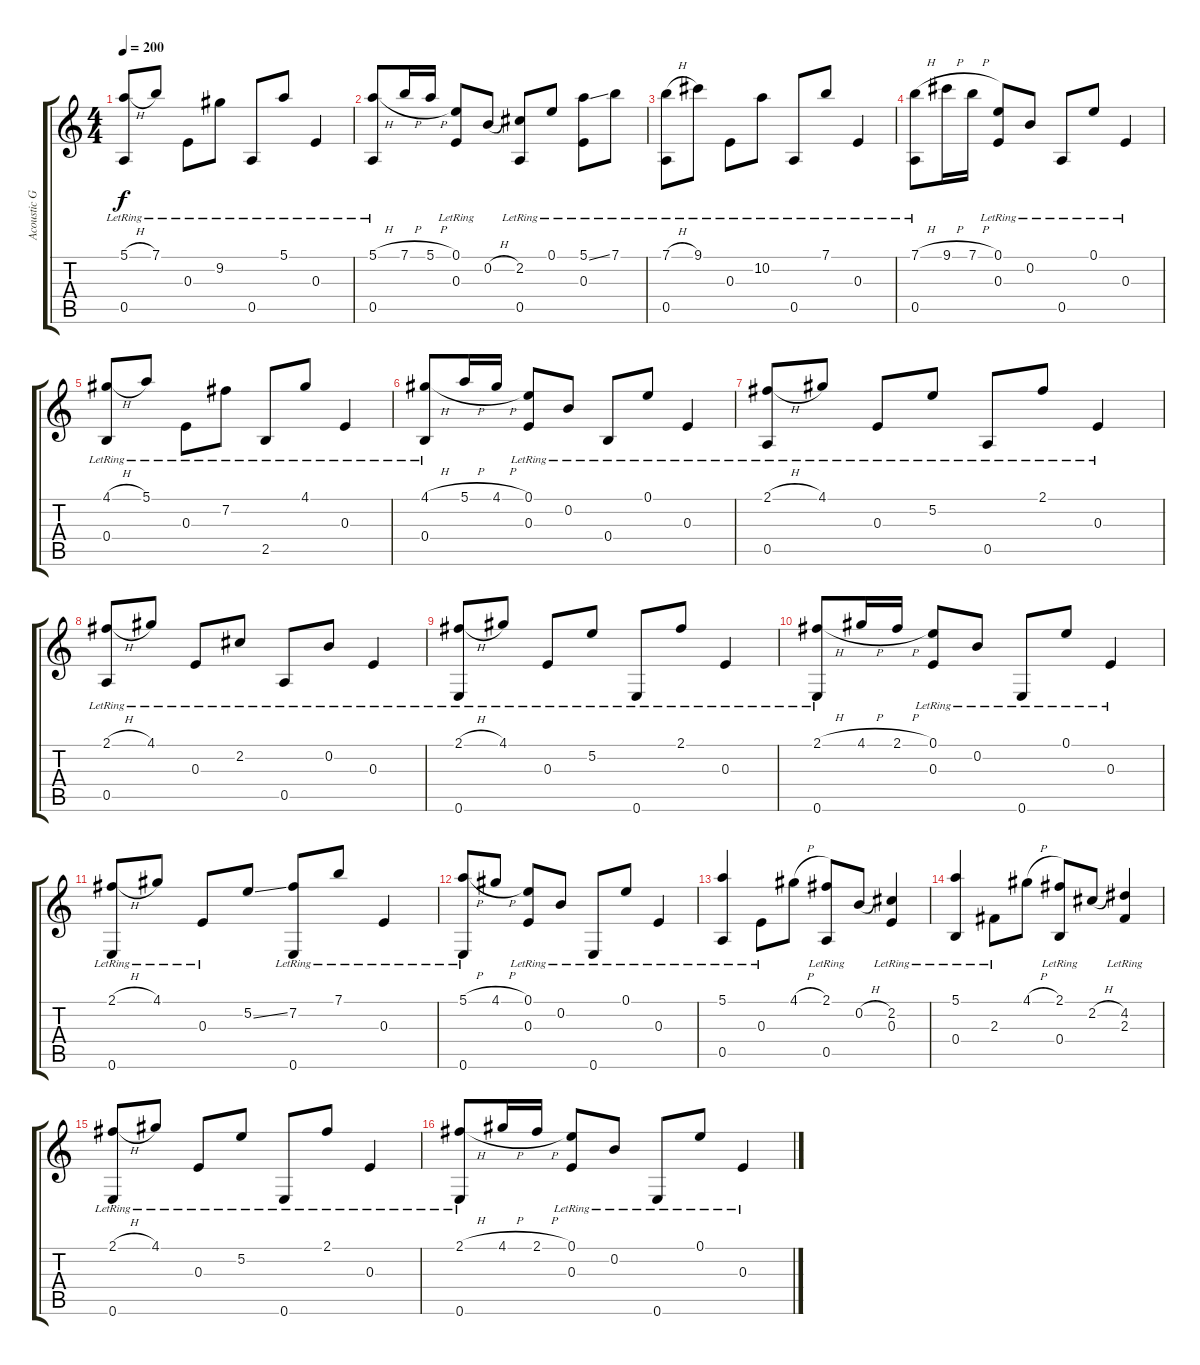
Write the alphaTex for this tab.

\track ("Acoustic Guitar" "Acoustic G") {instrument acousticguitarnylon}
\staff {score tabs}
\tuning (E4 B3 E3 B2 A2 E2) {hide}
\ts (4 4)
\tempo 200
\clef g2
\ks c
(5.1{h} 0.5{lr}).8{dy f} 7.1{lr}.8 0.3{lr}.8 9.2{lr}.8 0.5{lr}.8 5.1{lr}.8 0.3{lr}.4 |
(5.1{h} 0.5{lr}).8 7.1{h}.16 5.1{h}.16 (0.1{lr} 0.3{lr}).8 0.2{h}.8 (2.2{lr} 0.5{lr}).8 0.1{lr}.8 (5.1{ss} 0.3{lr}).8 7.1{lr}.8 |
(7.1{h} 0.5{lr}).8 9.1{lr}.8 0.3{lr}.8 10.2{lr}.8 0.5{lr}.8 7.1{lr}.8 0.3{lr}.4 |
(7.1{h} 0.5{lr}).8 9.1{h}.16 7.1{h}.16 (0.1{lr} 0.3{lr}).8 0.2{lr}.8 0.5{lr}.8 0.1{lr}.8 0.3{lr}.4 |
(4.1{h} 0.4{lr}).8 5.1{lr}.8 0.3{lr}.8 7.2{lr}.8 2.5{lr}.8 4.1{lr}.8 0.3{lr}.4 |
(4.1{h} 0.4{lr}).8 5.1{h}.16 4.1{h}.16 (0.1{lr} 0.3{lr}).8 0.2{lr}.8 0.4{lr}.8 0.1{lr}.8 0.3{lr}.4 |
(2.1{h} 0.5{lr}).8 4.1{lr}.8 0.3{lr}.8 5.2{lr}.8 0.5{lr}.8 2.1{lr}.8 0.3{lr}.4 |
(2.1{h} 0.5{lr}).8 4.1{lr}.8 0.3{lr}.8 2.2{lr}.8 0.5{lr}.8 0.2{lr}.8 0.3{lr}.4 |
(2.1{h} 0.6{lr}).8 4.1{lr}.8 0.3{lr}.8 5.2{lr}.8 0.6{lr}.8 2.1{lr}.8 0.3{lr}.4 |
(2.1{h} 0.6{lr}).8 4.1{h}.16 2.1{h}.16 (0.1{lr} 0.3{lr}).8 0.2{lr}.8 0.6{lr}.8 0.1{lr}.8 0.3{lr}.4 |
(2.1{h} 0.6{lr}).8 4.1{lr}.8 0.3{lr}.8 5.2{ss}.8 (7.2{lr} 0.6{lr}).8 7.1{lr}.8 0.3{lr}.4 |
(5.1{h} 0.6{lr}).8 4.1{h}.8 (0.1{lr} 0.3{lr}).8 0.2{lr}.8 0.6{lr}.8 0.1{lr}.8 0.3{lr}.4 |
(5.1{lr} 0.5{lr}).4 0.3{lr}.8 4.1{h}.8 (2.1{lr} 0.5{lr}).8 0.2{h}.8 (2.2{lr} 0.3{lr}).4 |
(5.1{lr} 0.4{lr}).4 2.3{lr}.8 4.1{h}.8 (2.1{lr} 0.4{lr}).8 2.2{h}.8 (4.2{lr} 2.3{lr}).4 |
(2.1{h} 0.6{lr}).8 4.1{lr}.8 0.3{lr}.8 5.2{lr}.8 0.6{lr}.8 2.1{lr}.8 0.3{lr}.4 |
(2.1{h} 0.6{lr}).8 4.1{h}.16 2.1{h}.16 (0.1{lr} 0.3{lr}).8 0.2{lr}.8 0.6{lr}.8 0.1{lr}.8 0.3{lr}.4
